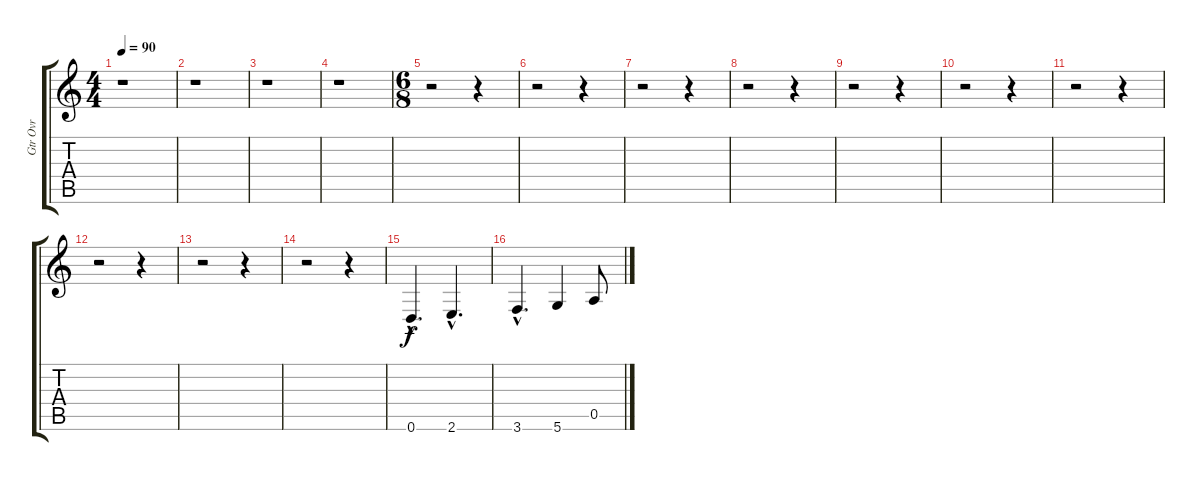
\track ("Gtr Ovr" "Gtr Ovr") {instrument overdrivenguitar}
\staff {score tabs}
\tuning (E4 B3 G3 D3 A2 D2) {hide}
\ts (4 4)
\tempo 90
\clef g2
\ks c
r.1{dy f} |
r.1 |
r.1 |
r.1 |
\ts (6 8)
r.2 r.4 |
r.2 r.4 |
r.2 r.4 |
r.2 r.4 |
r.2 r.4 |
r.2 r.4 |
r.2 r.4 |
r.2 r.4 |
r.2 r.4 |
r.2 r.4 |
0.6{hac}.4{d} 2.6{hac}.4{d} |
3.6{hac}.4{d} 5.6.4 0.5.8
